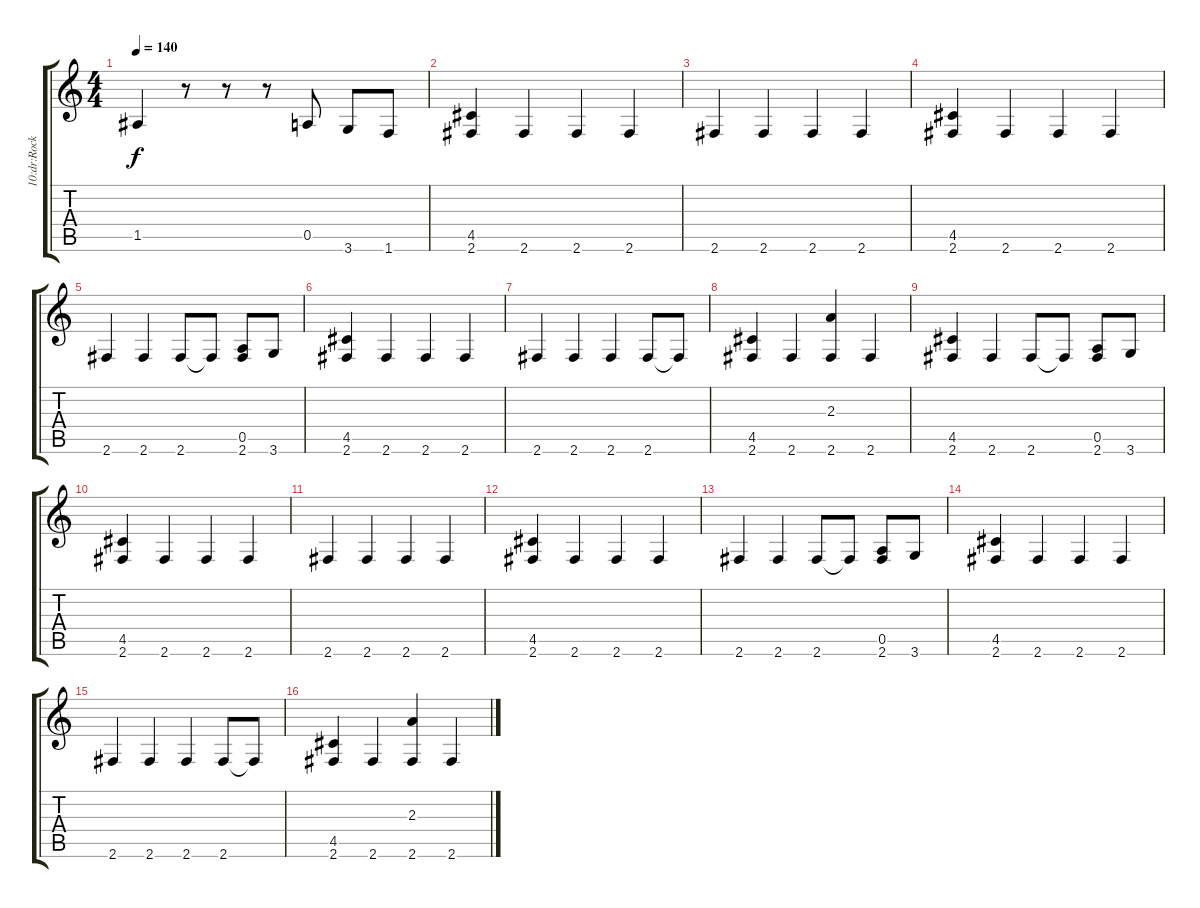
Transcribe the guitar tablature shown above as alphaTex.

\track ("10:dr:Rock Kit" "10:dr:Rock") {instrument acousticguitarnylon}
\staff {score tabs}
\tuning (E4 B3 G3 D3 A2 E2) {hide}
\ts (4 4)
\tempo 140
\clef g2
\ks c
1.5.4{dy f} r.8 r.8 r.8 0.5.8 3.6.8 1.6.8 |
(4.5 2.6).4 2.6.4 2.6.4 2.6.4 |
2.6.4 2.6.4 2.6.4 2.6.4 |
(4.5 2.6).4 2.6.4 2.6.4 2.6.4 |
2.6.4 2.6.4 2.6.8 2.6{t}.8 (0.5 2.6).8 3.6.8 |
(4.5 2.6).4 2.6.4 2.6.4 2.6.4 |
2.6.4 2.6.4 2.6.4 2.6.8 2.6{t}.8 |
(4.5 2.6).4 2.6.4 (2.3 2.6).4 2.6.4 |
(4.5 2.6).4 2.6.4 2.6.8 2.6{t}.8 (0.5 2.6).8 3.6.8 |
(4.5 2.6).4 2.6.4 2.6.4 2.6.4 |
2.6.4 2.6.4 2.6.4 2.6.4 |
(4.5 2.6).4 2.6.4 2.6.4 2.6.4 |
2.6.4 2.6.4 2.6.8 2.6{t}.8 (0.5 2.6).8 3.6.8 |
(4.5 2.6).4 2.6.4 2.6.4 2.6.4 |
2.6.4 2.6.4 2.6.4 2.6.8 2.6{t}.8 |
(4.5 2.6).4 2.6.4 (2.3 2.6).4 2.6.4
